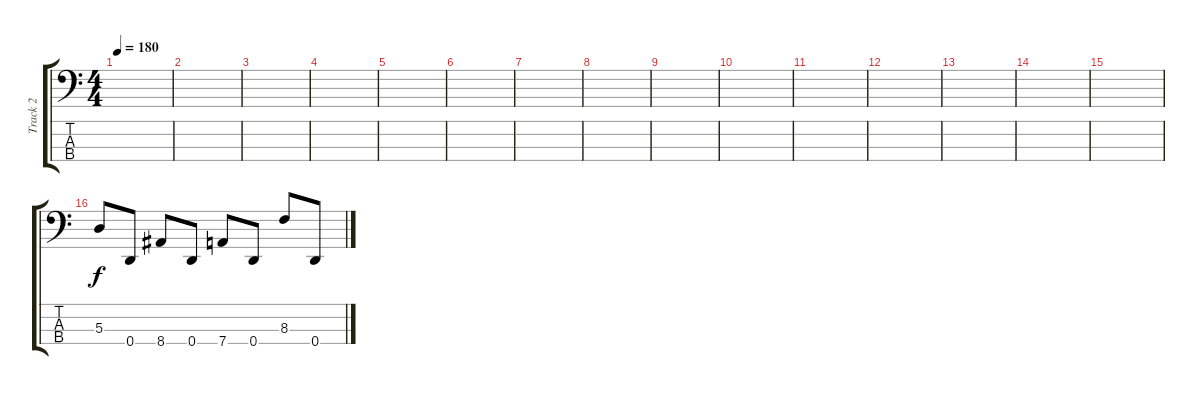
\track ("Track 2" "Track 2") {instrument electricbasspick}
\staff {score tabs}
\tuning (G2 D2 A1 D1) {hide}
\ts (4 4)
\tempo 180
\clef f4
\ks c
|
|
|
|
|
|
|
|
|
|
|
|
|
|
|
5.3.8 0.4.8 8.4.8 0.4.8 7.4.8 0.4.8 8.3.8 0.4.8
